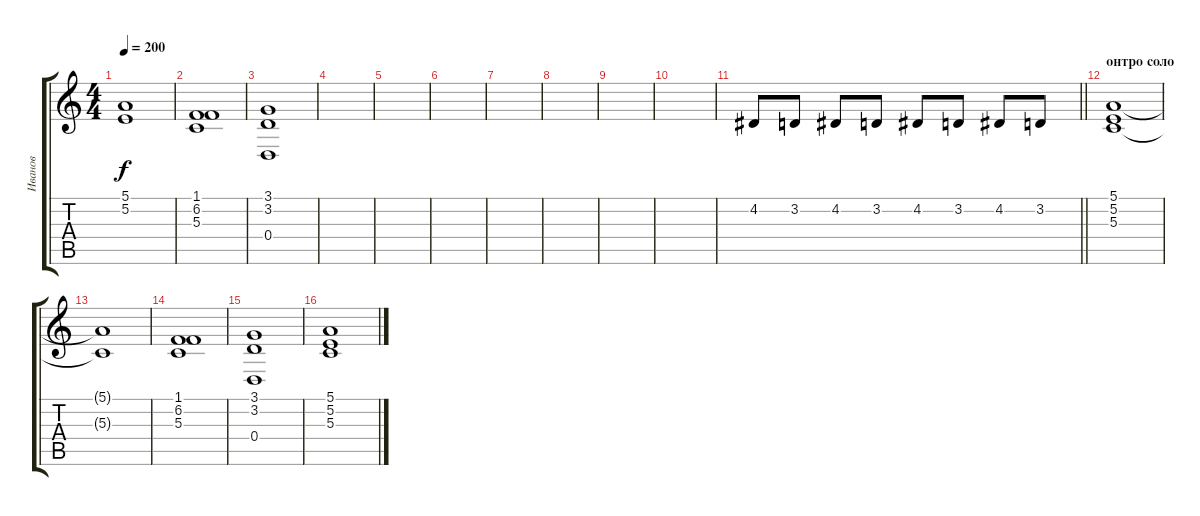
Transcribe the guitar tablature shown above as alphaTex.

\track ("Иванов" "Иванов") {instrument vibraphone}
\staff {score tabs}
\tuning (E4 B3 G3 D3 A2 E2) {hide}
\ts (4 4)
\tempo 200
\clef g2
\ks c
(5.1{t} 5.2{t}).1{dy f} |
(1.1 6.2 5.3).1 |
(3.1 3.2 0.4).1 |
|
|
|
|
|
|
|
\barLineRight lightlight
4.2.8{instrument gunshot} 3.2.8 4.2.8 3.2.8 4.2.8 3.2.8 4.2.8 3.2.8 |
\section ("" "онтро соло")
(5.1 5.2 5.3).1{volume 9 instrument stringensemble1} |
(5.1{t} 5.3{t}).1 |
(1.1 6.2 5.3).1 |
(3.1 3.2 0.4).1 |
(5.1 5.2 5.3).1{volume 9}
